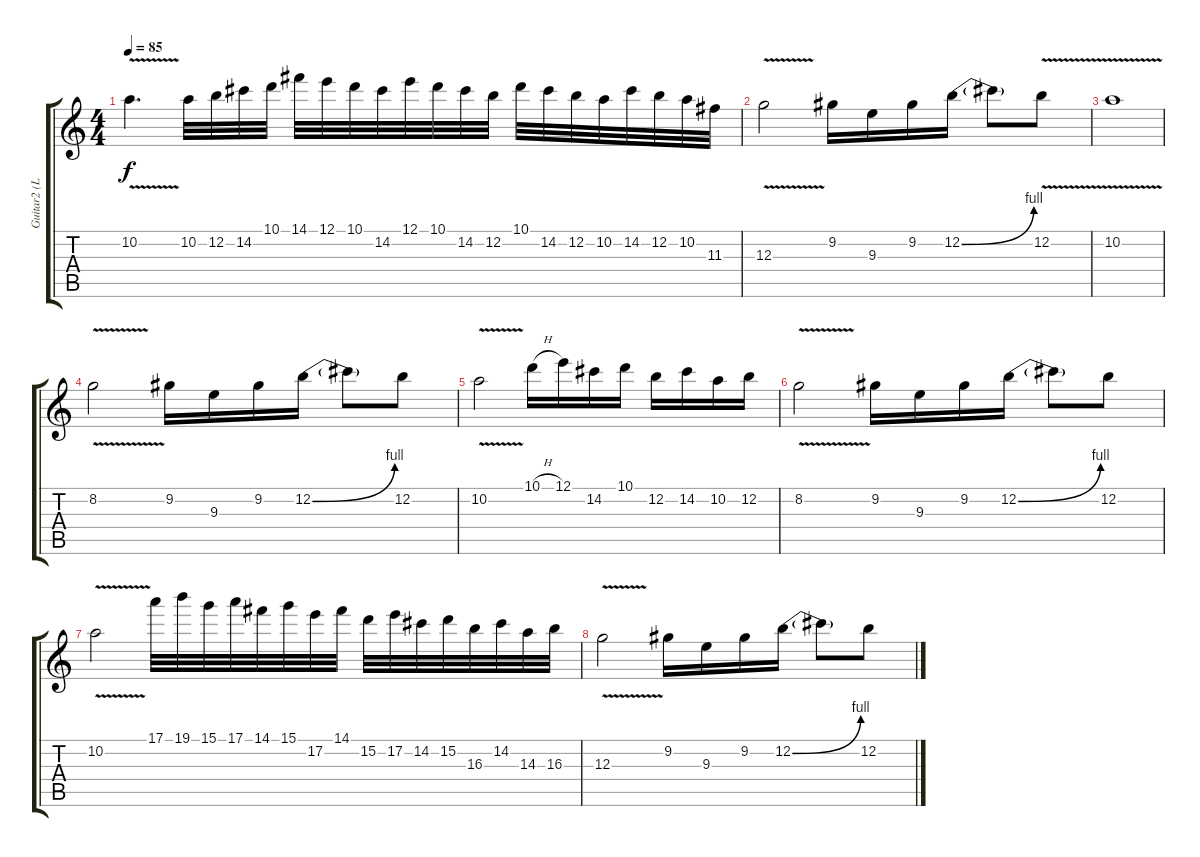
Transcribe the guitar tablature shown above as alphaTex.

\track ("Guitar2 (Lead)" "Guitar2 (L") {instrument distortionguitar}
\staff {score tabs}
\tuning (E4 B3 G3 D3 A2 E2) {hide}
\ts (4 4)
\tempo 85
\clef g2
\ks c
10.2{v}.4{d dy f} 10.2.32 12.2.32 14.2.32 10.1.32 14.1.32 12.1.32 10.1.32 14.2.32 12.1.32 10.1.32 14.2.32 12.2.32 10.1.32 14.2.32 12.2.32 10.2.32 14.2.32 12.2.32 10.2.32 11.3.32 |
12.3{v}.2 9.2.16 9.3.16 9.2.16 12.2{be (bend 0 0 60 4)}.16 12.2{t}.8 12.2{v}.8 |
10.2{v}.1 |
8.2{v}.2{volume 1} 9.2.16 9.3.16 9.2.16 12.2{be (bend 0 0 60 4)}.16 12.2{t}.8 12.2.8 |
10.2{v}.2 10.1{h}.16 12.1.16 14.2.16 10.1.16 12.2.16 14.2.16 10.2.16 12.2.16 |
8.2{v}.2 9.2.16 9.3.16 9.2.16 12.2{be (bend 0 0 60 4)}.16 12.2{t}.8 12.2.8 |
10.2{v}.2 17.1.32 19.1.32 15.1.32 17.1.32 14.1.32 15.1.32 17.2.32 14.1.32 15.2.32 17.2.32 14.2.32 15.2.32 16.3.32 14.2.32 14.3.32 16.3.32 |
12.3{v}.2{volume 0} 9.2.16 9.3.16 9.2.16 12.2{be (bend 0 0 60 4)}.16 12.2{t}.8 12.2.8
